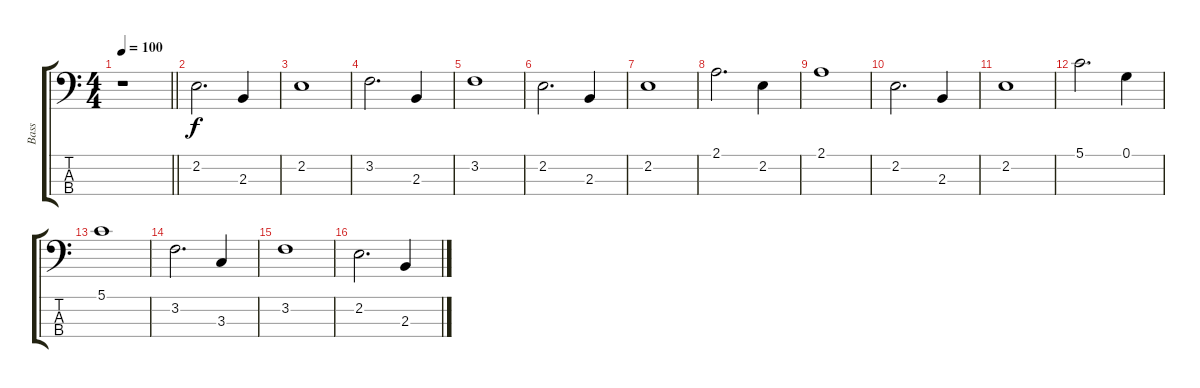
\track ("Bass" "Bass") {instrument electricbasspick}
\staff {score tabs}
\tuning (G2 D2 A1 E1) {hide}
\ts (4 4)
\tempo 100
\clef f4
\barLineRight lightlight
\ks c
r.1{dy f instrument electricbasspick} |
2.2.2{d} 2.3.4 |
2.2.1 |
3.2.2{d} 2.3.4 |
3.2.1 |
2.2.2{d} 2.3.4 |
2.2.1 |
2.1.2{d} 2.2.4 |
2.1.1 |
2.2.2{d} 2.3.4 |
2.2.1 |
5.1.2{d} 0.1.4 |
5.1.1 |
3.2.2{d} 3.3.4 |
3.2.1 |
2.2.2{d} 2.3.4
